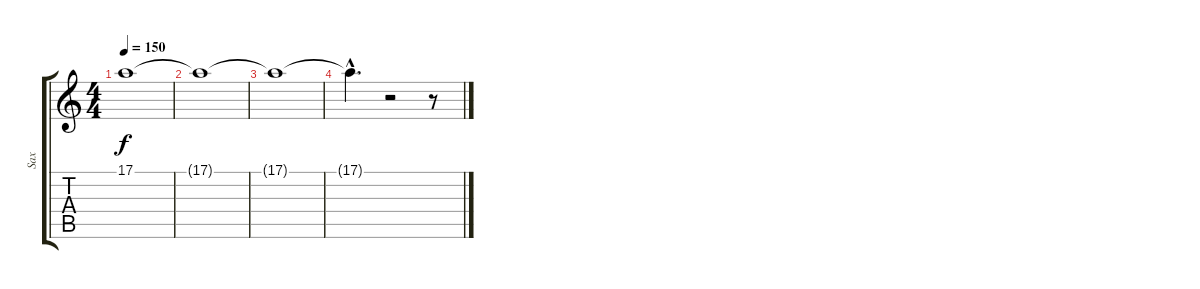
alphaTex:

\track ("Sax" "Sax") {instrument baritonesax}
\staff {score tabs}
\tuning (E4 B3 G3 D3 A2 E2) {hide}
\ts (4 4)
\tempo 150
\clef g2
\ks c
17.1{t}.1{dy f} |
17.1{t}.1 |
17.1{t}.1 |
17.1{hac t}.4{d} r.2 r.8
